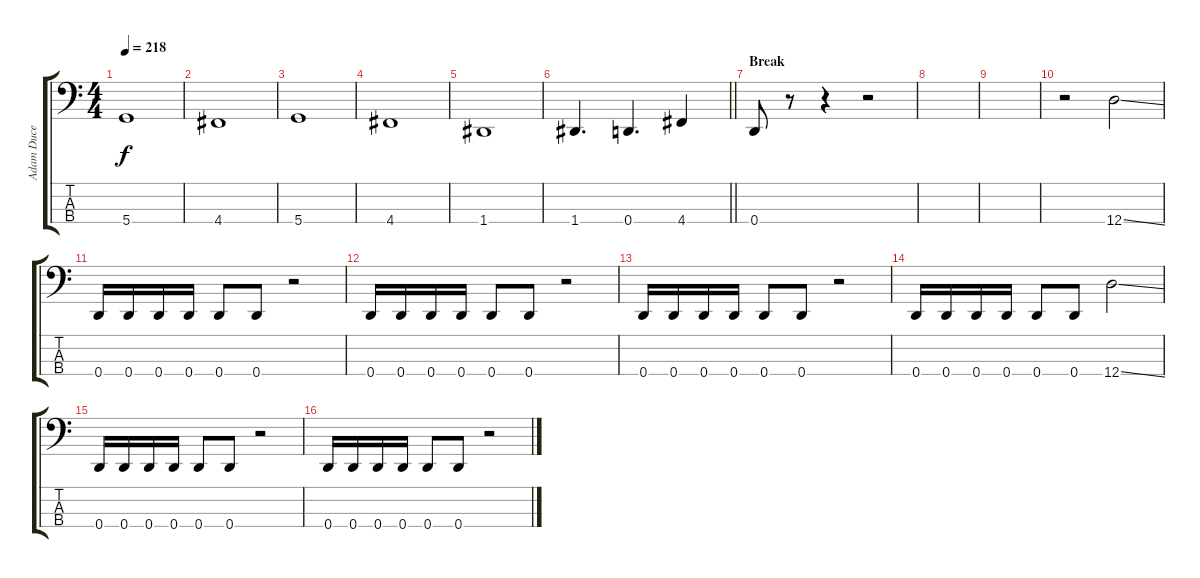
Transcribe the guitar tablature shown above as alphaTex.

\track ("Adam Duce" "Adam Duce") {instrument electricbasspick}
\staff {score tabs}
\tuning (F2 C2 G1 D1) {hide}
\ts (4 4)
\tempo 218
\clef f4
\ks c
5.4.1{dy f} |
4.4.1 |
5.4.1 |
4.4.1 |
1.4.1 |
\barLineRight lightlight
1.4.4{d} 0.4.4{d} 4.4.4 |
\section ("" "Break")
0.4.8 r.8 r.4 r.2 |
|
|
r.2 12.4{ss}.2 |
0.4.16 0.4.16 0.4.16 0.4.16 0.4.8 0.4.8 r.2 |
0.4.16 0.4.16 0.4.16 0.4.16 0.4.8 0.4.8 r.2 |
0.4.16 0.4.16 0.4.16 0.4.16 0.4.8 0.4.8 r.2 |
0.4.16 0.4.16 0.4.16 0.4.16 0.4.8 0.4.8 12.4{ss}.2 |
0.4.16 0.4.16 0.4.16 0.4.16 0.4.8 0.4.8 r.2 |
0.4.16 0.4.16 0.4.16 0.4.16 0.4.8 0.4.8 r.2
